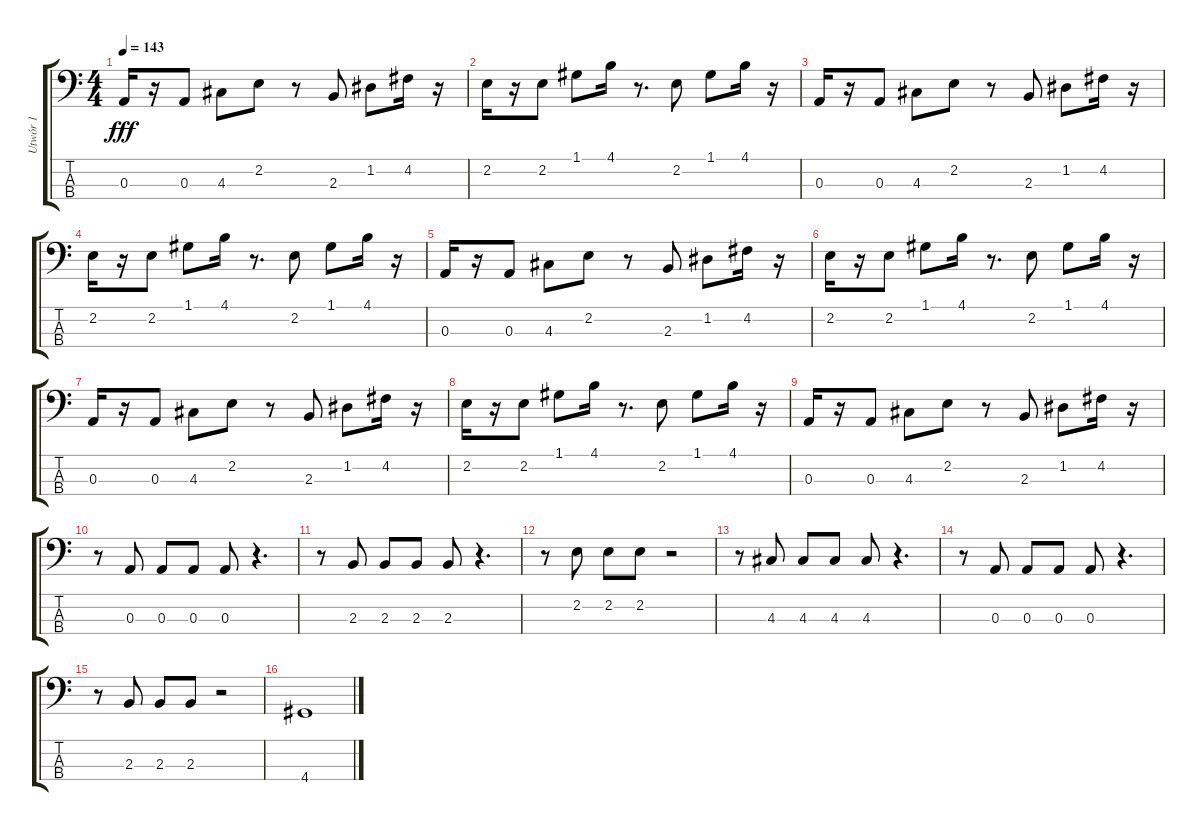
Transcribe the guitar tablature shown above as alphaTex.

\track ("Utwór 1" "Utwór 1") {instrument electricbassfinger}
\staff {score tabs}
\tuning (G2 D2 A1 E1) {hide}
\ts (4 4)
\tempo 143
\clef f4
\ks c
0.3.16{dy fff} r.16 0.3.8 4.3.8 2.2.8 r.8 2.3.8 1.2.8 4.2.16 r.16 |
2.2.16 r.16 2.2.8 1.1.8 4.1.16 r.8{d} 2.2.8 1.1.8 4.1.16 r.16 |
0.3.16 r.16 0.3.8 4.3.8 2.2.8 r.8 2.3.8 1.2.8 4.2.16 r.16 |
2.2.16 r.16 2.2.8 1.1.8 4.1.16 r.8{d} 2.2.8 1.1.8 4.1.16 r.16 |
0.3.16 r.16 0.3.8 4.3.8 2.2.8 r.8 2.3.8 1.2.8 4.2.16 r.16 |
2.2.16 r.16 2.2.8 1.1.8 4.1.16 r.8{d} 2.2.8 1.1.8 4.1.16 r.16 |
0.3.16 r.16 0.3.8 4.3.8 2.2.8 r.8 2.3.8 1.2.8 4.2.16 r.16 |
2.2.16 r.16 2.2.8 1.1.8 4.1.16 r.8{d} 2.2.8 1.1.8 4.1.16 r.16 |
0.3.16 r.16 0.3.8 4.3.8 2.2.8 r.8 2.3.8 1.2.8 4.2.16 r.16 |
r.8 0.3.8 0.3.8 0.3.8 0.3.8 r.4{d} |
r.8 2.3.8 2.3.8 2.3.8 2.3.8 r.4{d} |
r.8 2.2.8 2.2.8 2.2.8 r.2 |
r.8 4.3.8 4.3.8 4.3.8 4.3.8 r.4{d} |
r.8 0.3.8 0.3.8 0.3.8 0.3.8 r.4{d} |
r.8 2.3.8 2.3.8 2.3.8 r.2 |
4.4.1
